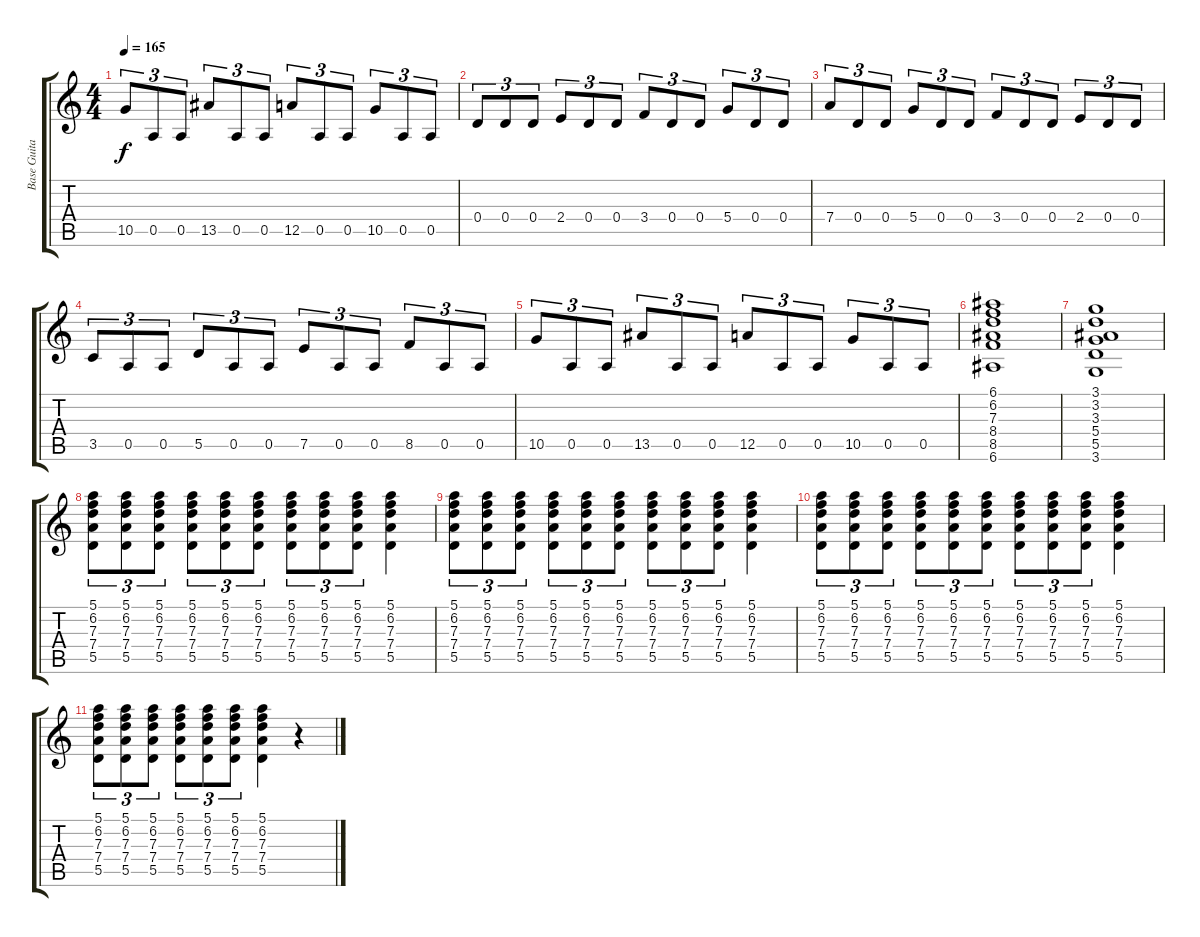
\track ("Base Guitar" "Base Guita") {instrument distortionguitar}
\staff {score tabs}
\tuning (E4 B3 G3 D3 A2 E2) {hide}
\ts (4 4)
\tempo 165
\clef g2
\ks c
10.5.8{tu (3 2) dy f} 0.5.8{tu (3 2)} 0.5.8{tu (3 2)} 13.5.8{tu (3 2)} 0.5.8{tu (3 2)} 0.5.8{tu (3 2)} 12.5.8{tu (3 2)} 0.5.8{tu (3 2)} 0.5.8{tu (3 2)} 10.5.8{tu (3 2)} 0.5.8{tu (3 2)} 0.5.8{tu (3 2)} |
0.4.8{tu (3 2)} 0.4.8{tu (3 2)} 0.4.8{tu (3 2)} 2.4.8{tu (3 2)} 0.4.8{tu (3 2)} 0.4.8{tu (3 2)} 3.4.8{tu (3 2)} 0.4.8{tu (3 2)} 0.4.8{tu (3 2)} 5.4.8{tu (3 2)} 0.4.8{tu (3 2)} 0.4.8{tu (3 2)} |
7.4.8{tu (3 2)} 0.4.8{tu (3 2)} 0.4.8{tu (3 2)} 5.4.8{tu (3 2)} 0.4.8{tu (3 2)} 0.4.8{tu (3 2)} 3.4.8{tu (3 2)} 0.4.8{tu (3 2)} 0.4.8{tu (3 2)} 2.4.8{tu (3 2)} 0.4.8{tu (3 2)} 0.4.8{tu (3 2)} |
3.5.8{tu (3 2)} 0.5.8{tu (3 2)} 0.5.8{tu (3 2)} 5.5.8{tu (3 2)} 0.5.8{tu (3 2)} 0.5.8{tu (3 2)} 7.5.8{tu (3 2)} 0.5.8{tu (3 2)} 0.5.8{tu (3 2)} 8.5.8{tu (3 2)} 0.5.8{tu (3 2)} 0.5.8{tu (3 2)} |
10.5.8{tu (3 2)} 0.5.8{tu (3 2)} 0.5.8{tu (3 2)} 13.5.8{tu (3 2)} 0.5.8{tu (3 2)} 0.5.8{tu (3 2)} 12.5.8{tu (3 2)} 0.5.8{tu (3 2)} 0.5.8{tu (3 2)} 10.5.8{tu (3 2)} 0.5.8{tu (3 2)} 0.5.8{tu (3 2)} |
(6.1 6.2 7.3 8.4 8.5 6.6).1 |
(3.1 3.2 3.3 5.4 5.5 3.6).1 |
(5.1 6.2 7.3 7.4 5.5).8{tu (3 2)} (5.1 6.2 7.3 7.4 5.5).8{tu (3 2)} (5.1 6.2 7.3 7.4 5.5).8{tu (3 2)} (5.1 6.2 7.3 7.4 5.5).8{tu (3 2)} (5.1 6.2 7.3 7.4 5.5).8{tu (3 2)} (5.1 6.2 7.3 7.4 5.5).8{tu (3 2)} (5.1 6.2 7.3 7.4 5.5).8{tu (3 2)} (5.1 6.2 7.3 7.4 5.5).8{tu (3 2)} (5.1 6.2 7.3 7.4 5.5).8{tu (3 2)} (5.1 6.2 7.3 7.4 5.5).4 |
(5.1 6.2 7.3 7.4 5.5).8{tu (3 2)} (5.1 6.2 7.3 7.4 5.5).8{tu (3 2)} (5.1 6.2 7.3 7.4 5.5).8{tu (3 2)} (5.1 6.2 7.3 7.4 5.5).8{tu (3 2)} (5.1 6.2 7.3 7.4 5.5).8{tu (3 2)} (5.1 6.2 7.3 7.4 5.5).8{tu (3 2)} (5.1 6.2 7.3 7.4 5.5).8{tu (3 2)} (5.1 6.2 7.3 7.4 5.5).8{tu (3 2)} (5.1 6.2 7.3 7.4 5.5).8{tu (3 2)} (5.1 6.2 7.3 7.4 5.5).4 |
(5.1 6.2 7.3 7.4 5.5).8{tu (3 2)} (5.1 6.2 7.3 7.4 5.5).8{tu (3 2)} (5.1 6.2 7.3 7.4 5.5).8{tu (3 2)} (5.1 6.2 7.3 7.4 5.5).8{tu (3 2)} (5.1 6.2 7.3 7.4 5.5).8{tu (3 2)} (5.1 6.2 7.3 7.4 5.5).8{tu (3 2)} (5.1 6.2 7.3 7.4 5.5).8{tu (3 2)} (5.1 6.2 7.3 7.4 5.5).8{tu (3 2)} (5.1 6.2 7.3 7.4 5.5).8{tu (3 2)} (5.1 6.2 7.3 7.4 5.5).4 |
(5.1 6.2 7.3 7.4 5.5).8{tu (3 2)} (5.1 6.2 7.3 7.4 5.5).8{tu (3 2)} (5.1 6.2 7.3 7.4 5.5).8{tu (3 2)} (5.1 6.2 7.3 7.4 5.5).8{tu (3 2)} (5.1 6.2 7.3 7.4 5.5).8{tu (3 2)} (5.1 6.2 7.3 7.4 5.5).8{tu (3 2)} (5.1 6.2 7.3 7.4 5.5).4 r.4
